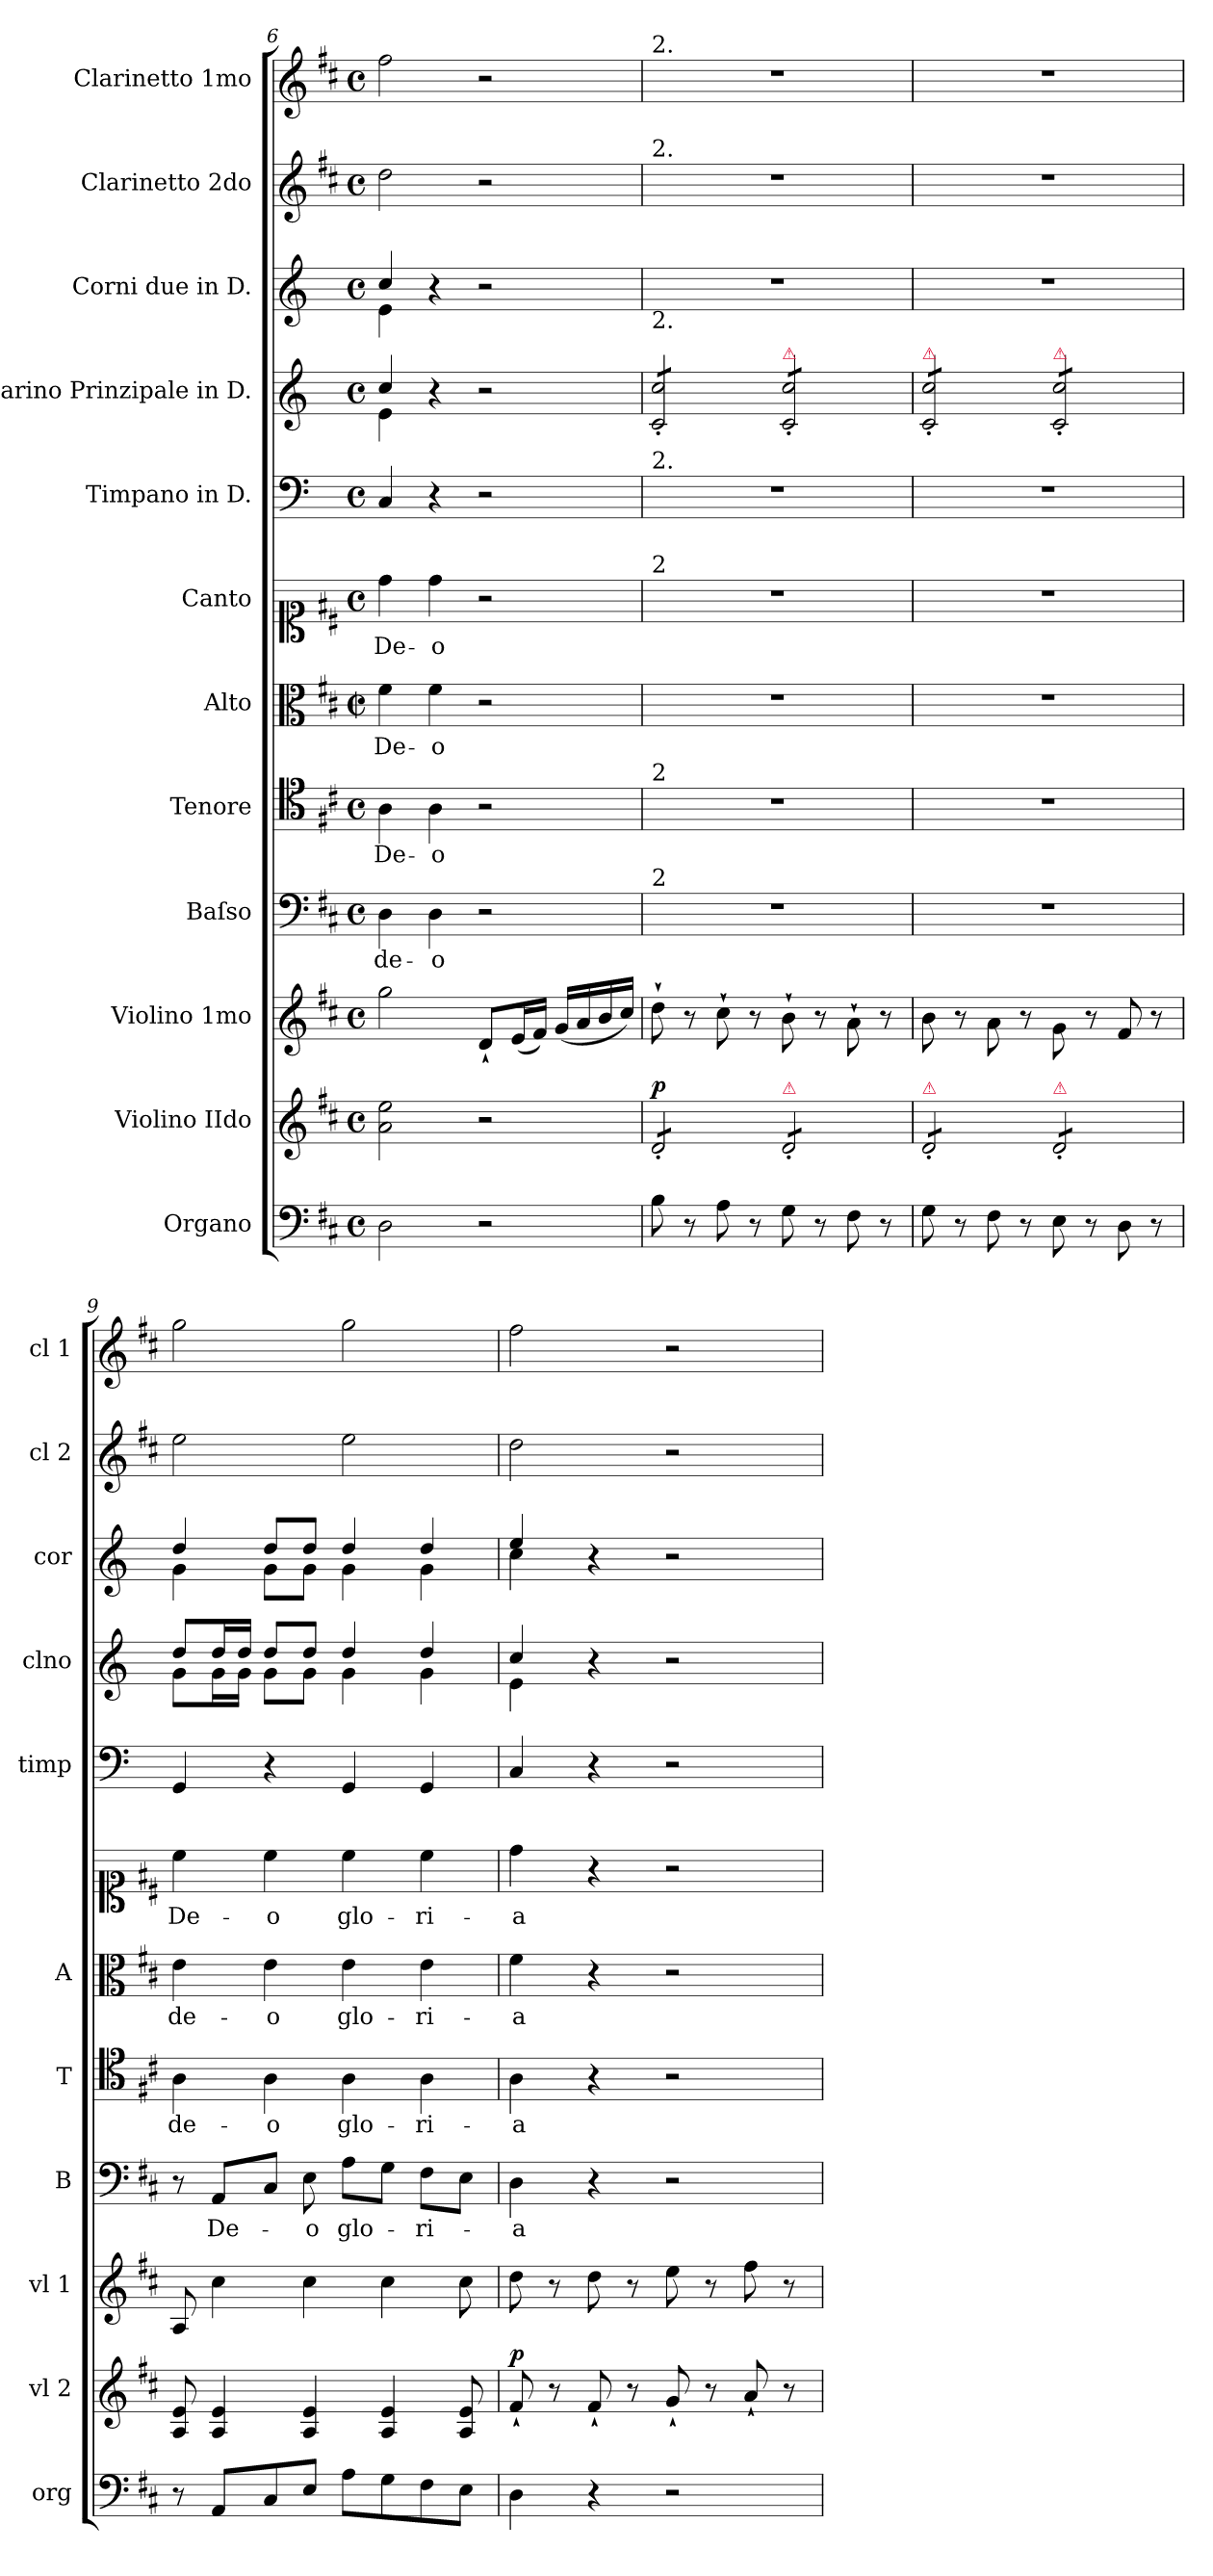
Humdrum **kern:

**kern	**kern	**dynam	**kern	**dynam	**kern	**text	**kern	**text	**kern	**text	**kern	**text	**kern	**kern	**kern	**kern	**kern
*part12	*part11	*part11	*part10	*part10	*part9	*part9	*part8	*part8	*part7	*part7	*part6	*part6	*part5	*part4	*part3	*part2	*part1
*staff12	*staff11	*staff11	*staff10	*staff10	*staff9	*staff9	*staff8	*staff8	*staff7	*staff7	*staff6	*staff6	*staff5	*staff4	*staff3	*staff2	*staff1
*I"Organo	*I"Violino IIdo	*	*I"Violino 1mo	*	*I"Baſso	*	*I"Tenore	*	*I"Alto	*	*I"Canto	*	*I"Timpano in D.	*I"Clarino Prinzipale in D.	*I"Corni due in D.	*I"Clarinetto 2do	*I"Clarinetto 1mo
*I'org	*I'vl 2	*	*I'vl 1	*	*I'B	*	*I'T	*	*I'A	*	*	*	*I'timp	*I'clno	*I'cor	*I'cl 2	*I'cl 1
*clefF4	*clefG2	*	*clefG2	*	*clefF4	*	*clefC4	*	*clefC3	*	*clefC1	*	*clefF4	*clefG2	*clefG2	*clefG2	*clefG2
*	*	*	*	*	*	*	*	*	*	*	*	*	*ITrd-1c-2	*ITrd-1c-2	*ITrd6c10	*	*
*k[f#c#]	*k[f#c#]	*	*k[f#c#]	*	*k[f#c#]	*	*k[f#c#]	*	*k[f#c#]	*	*k[f#c#]	*	*k[f#c#]	*k[f#c#]	*k[f#c#]	*k[f#c#]	*k[f#c#]
*M4/4	*M4/4	*	*M4/4	*	*M4/4	*	*M4/4	*	*M4/4	*	*M4/4	*	*M4/4	*M4/4	*M4/4	*M4/4	*M4/4
*met(c)	*met(c)	*	*met(c)	*	*met(c)	*	*met(c)	*	*met(c|)	*	*met(c)	*	*met(c)	*met(c)	*met(c)	*met(c)	*met(c)
=6	=6	=6	=6	=6	=6	=6	=6	=6	=6	=6	=6	=6	=6	=6	=6	=6	=6
*	*	*	*	*	*	*	*	*	*	*	*	*	*	*^	*^	*	*
2D\	2a\ 2ee\	.	2gg\	.	4D\	de-	4A\	De-	4f#\	De-	4dd\	De-	4D/	4dd/	4f#\	4d/	4F#\	2dd\	2ff#\
.	.	.	.	.	4D\	-o	4A\	-o	4f#\	-o	4dd\	-o	4r	4r	4ryy	4r	4ryy	.	.
!	!	!	!	!LO:DY:a	!	!	!	!	!	!	!	!	!	!	!	!	!	!	!
2r	2r	.	8d`/L	p&colon;	2r	.	2r	.	2r	.	2r	.	2r	2r	2ryy	2r	2ryy	2r	2r
.	.	.	(16e/L	.	.	.	.	.	.	.	.	.	.	.	.	.	.	.	.
.	.	.	16f#/JJ)	.	.	.	.	.	.	.	.	.	.	.	.	.	.	.	.
.	.	.	(16g/LL	.	.	.	.	.	.	.	.	.	.	.	.	.	.	.	.
.	.	.	16a/	.	.	.	.	.	.	.	.	.	.	.	.	.	.	.	.
.	.	.	16b/	.	.	.	.	.	.	.	.	.	.	.	.	.	.	.	.
.	.	.	16cc#/JJ)	.	.	.	.	.	.	.	.	.	.	.	.	.	.	.	.
*	*	*	*	*	*	*	*	*	*	*	*	*	*	*v	*v	*	*	*	*
*	*	*	*	*	*	*	*	*	*	*	*	*	*	*	*v	*v	*	*
=7	=7	=7	=7	=7	=7	=7	=7	=7	=7	=7	=7	=7	=7	=7	=7	=7	=7
!	!	!	!	!	!	!	!	!	!	!	!	!	!	!	!	!	!LO:TX:a:t=2.
!	!	!	!	!	!	!	!	!	!	!	!	!	!	!	!	!LO:TX:a:t=2.	!
!	!	!	!	!	!	!	!	!	!	!	!	!	!	!	!LO:TX:b:t=2.	!	!
!	!	!	!	!	!	!	!	!	!	!	!	!	!	!LO:TX:a:color=crimson:t=⚠	!	!	!
!	!	!	!	!	!	!	!	!	!	!	!	!	!LO:TX:a:t=2.	!	!	!	!
!	!	!	!	!	!	!	!	!	!	!	!LO:TX:a:t=2	!	!	!	!	!	!
!	!	!	!	!	!	!	!LO:TX:a:t=2	!	!	!	!	!	!	!	!	!	!
!	!	!	!	!	!LO:TX:a:t=2	!	!	!	!	!	!	!	!	!	!	!	!
!	!LO:TX:a:color=crimson:t=⚠	!	!	!	!	!	!	!	!	!	!	!	!	!	!	!	!
!	!	!LO:DY:a	!	!	!	!	!	!	!	!	!	!	!	!	!	!	!
*	*tremolo	*	*	*	*	*	*	*	*	*	*	*	*	*	*	*	*
*	*	*	*	*	*	*	*	*	*	*	*	*	*	*tremolo	*	*	*
8B\	8d'/L	p	8dd`\	.	1r	.	1r	.	1r	.	1r	.	1r	8d'/ 8dd'/L	1r	1r	1r
8r	8d'/	.	8r	.	.	.	.	.	.	.	.	.	.	8d'/ 8dd'/	.	.	.
8A\	8d'/	.	8cc#`\	.	.	.	.	.	.	.	.	.	.	8d'/ 8dd'/	.	.	.
8r	8d'/J	.	8r	.	.	.	.	.	.	.	.	.	.	8d'/ 8dd'/J	.	.	.
!	!	!	!	!	!	!	!	!	!	!	!	!	!	!LO:TX:a:color=crimson:t=⚠	!	!	!
!	!LO:TX:a:color=crimson:t=⚠	!	!	!	!	!	!	!	!	!	!	!	!	!	!	!	!
8G\	8d'/L	.	8b`\	.	.	.	.	.	.	.	.	.	.	8d'/ 8dd'/L	.	.	.
8r	8d'/	.	8r	.	.	.	.	.	.	.	.	.	.	8d'/ 8dd'/	.	.	.
8F#\	8d'/	.	8a`\	.	.	.	.	.	.	.	.	.	.	8d'/ 8dd'/	.	.	.
8r	8d'/J	.	8r	.	.	.	.	.	.	.	.	.	.	8d'/ 8dd'/J	.	.	.
=8	=8	=8	=8	=8	=8	=8	=8	=8	=8	=8	=8	=8	=8	=8	=8	=8	=8
!	!	!	!	!	!	!	!	!	!	!	!	!	!	!LO:TX:a:color=crimson:t=⚠	!	!	!
!	!LO:TX:a:color=crimson:t=⚠	!	!	!	!	!	!	!	!	!	!	!	!	!	!	!	!
8G\	8d'/L	.	8b\	.	1r	.	1r	.	1r	.	1r	.	1r	8d'/ 8dd'/L	1r	1r	1r
8r	8d'/	.	8r	.	.	.	.	.	.	.	.	.	.	8d'/ 8dd'/	.	.	.
8F#\	8d'/	.	8a\	.	.	.	.	.	.	.	.	.	.	8d'/ 8dd'/	.	.	.
8r	8d'/J	.	8r	.	.	.	.	.	.	.	.	.	.	8d'/ 8dd'/J	.	.	.
!	!	!	!	!	!	!	!	!	!	!	!	!	!	!LO:TX:a:color=crimson:t=⚠	!	!	!
!	!LO:TX:a:color=crimson:t=⚠	!	!	!	!	!	!	!	!	!	!	!	!	!	!	!	!
8E\	8d'/L	.	8g\	.	.	.	.	.	.	.	.	.	.	8d'/ 8dd'/L	.	.	.
8r	8d'/	.	8r	.	.	.	.	.	.	.	.	.	.	8d'/ 8dd'/	.	.	.
8D\	8d'/	.	8f#/	.	.	.	.	.	.	.	.	.	.	8d'/ 8dd'/	.	.	.
8r	8d'/J	.	8r	.	.	.	.	.	.	.	.	.	.	8d'/ 8dd'/J	.	.	.
*	*	*	*	*	*	*	*	*	*	*	*	*	*	*Xtremolo	*	*	*
*	*Xtremolo	*	*	*	*	*	*	*	*	*	*	*	*	*	*	*	*
=9	=9	=9	=9	=9	=9	=9	=9	=9	=9	=9	=9	=9	=9	=9	=9	=9	=9
*	*	*	*	*	*	*	*	*	*	*	*	*	*	*^	*^	*	*
!	!	!	!	!LO:DY:a	!	!	!	!	!	!	!	!	!	!	!	!	!	!	!
8r	8A/ 8e/	.	8A/	fo	8r	.	4A\	de-	4e\	de-	4cc#\	De-	4AA/	8ee/L	8a\L	4e/	4A\	2ee\	2gg\
8AA/L	4A/ 4e/	.	4cc#\	.	8AA/L	De-	.	.	.	.	.	.	.	16ee/L	16a\L	.	.	.	.
.	.	.	.	.	.	.	.	.	.	.	.	.	.	16ee/JJ	16a\JJ	.	.	.	.
8C#/	.	.	.	.	8C#/J	.	4A\	-o	4e\	-o	4cc#\	-o	4r	8ee/L	8a\L	8e/L	8A\L	.	.
8E/J	4A/ 4e/	.	4cc#\	.	8E\	-o	.	.	.	.	.	.	.	8ee/J	8a\J	8e/J	8A\J	.	.
8A\L	.	.	.	.	8A\L	glo-	4A\	glo-	4e\	glo-	4cc#\	glo-	4AA/	4ee/	4a\	4e/	4A\	2ee\	2gg\
8G\	4A/ 4e/	.	4cc#\	.	8G\J	.	.	.	.	.	.	.	.	.	.	.	.	.	.
8F#\	.	.	.	.	8F#\L	-ri-	4A\	-ri-	4e\	-ri-	4cc#\	-ri-	4AA/	4ee/	4a\	4e/	4A\	.	.
8E\J	8A/ 8e/	.	8cc#\	.	8E\J	.	.	.	.	.	.	.	.	.	.	.	.	.	.
=10	=10	=10	=10	=10	=10	=10	=10	=10	=10	=10	=10	=10	=10	=10	=10	=10	=10	=10	=10
!	!	!LO:DY:a	!	!LO:DY:b	!	!	!	!	!	!	!	!	!	!	!	!	!	!	!
4D\	8f#`/	p	8dd\	p&colon;	4D\	-a	4A\	-a	4f#\	-a	4dd\	-a	4D/	4dd/	4f#\	4f#/	4d\	2dd\	2ff#\
.	8r	.	8r	.	.	.	.	.	.	.	.	.	.	.	.	.	.	.	.
4r	8f#`/	.	8dd\	.	4r	.	4r	.	4r	.	4r	.	4r	4r	4ryy	4r	4ryy	.	.
.	8r	.	8r	.	.	.	.	.	.	.	.	.	.	.	.	.	.	.	.
2r	8g`/	.	8ee\	.	2r	.	2r	.	2r	.	2r	.	2r	2r	2ryy	2r	2ryy	2r	2r
.	8r	.	8r	.	.	.	.	.	.	.	.	.	.	.	.	.	.	.	.
.	8a`/	.	8ff#\	.	.	.	.	.	.	.	.	.	.	.	.	.	.	.	.
.	8r	.	8r	.	.	.	.	.	.	.	.	.	.	.	.	.	.	.	.
*	*	*	*	*	*	*	*	*	*	*	*	*	*	*v	*v	*	*	*	*
*	*	*	*	*	*	*	*	*	*	*	*	*	*	*	*v	*v	*	*
=	=	=	=	=	=	=	=	=	=	=	=	=	=	=	=	=	=
*-	*-	*-	*-	*-	*-	*-	*-	*-	*-	*-	*-	*-	*-	*-	*-	*-	*-
